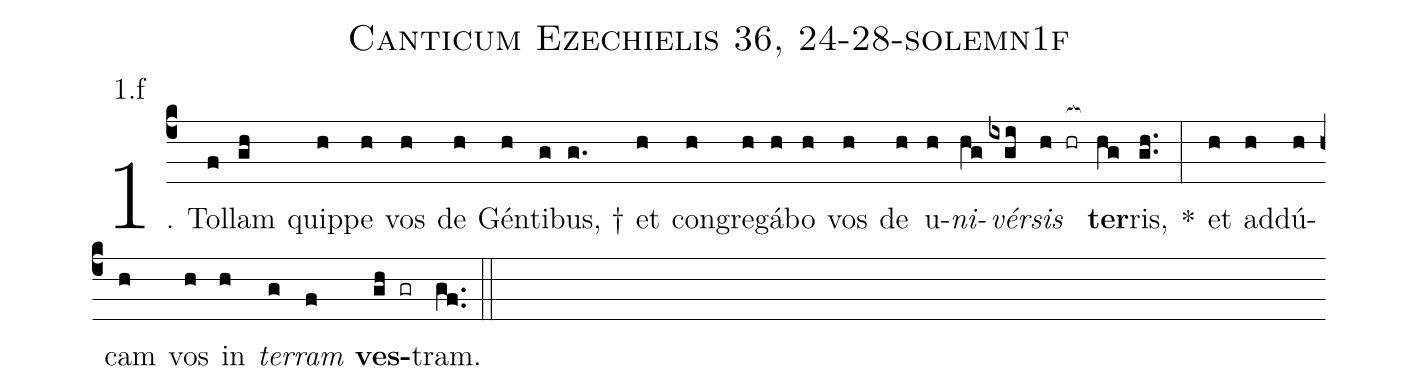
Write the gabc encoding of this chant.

name: Canticum Ezechielis 36, 24-28-solemn1f;
annotation: 1.f;
%%
(c4)1. Tol(f)lam(gh) quip(h)pe(h) vos(h) de(h) Gén(h)ti(g)bus, †(g.) et(h) con(h)gre(h)gá(h)bo(h) vos(h) de(h) u(h)<i>ni</i>(hg)<i>vér</i>(ixgi)<i>sis</i>(h hr[ocb:1{]) <b>ter</b>(hg[ocb:0}])ris,(gh..) *(:) et(h) ad(h)dú(h)cam(h) vos(h) in(h) <i>ter</i>(g)<i>ram</i>(f) <b>ves</b>(gh gr)tram.(gf..) (::)
